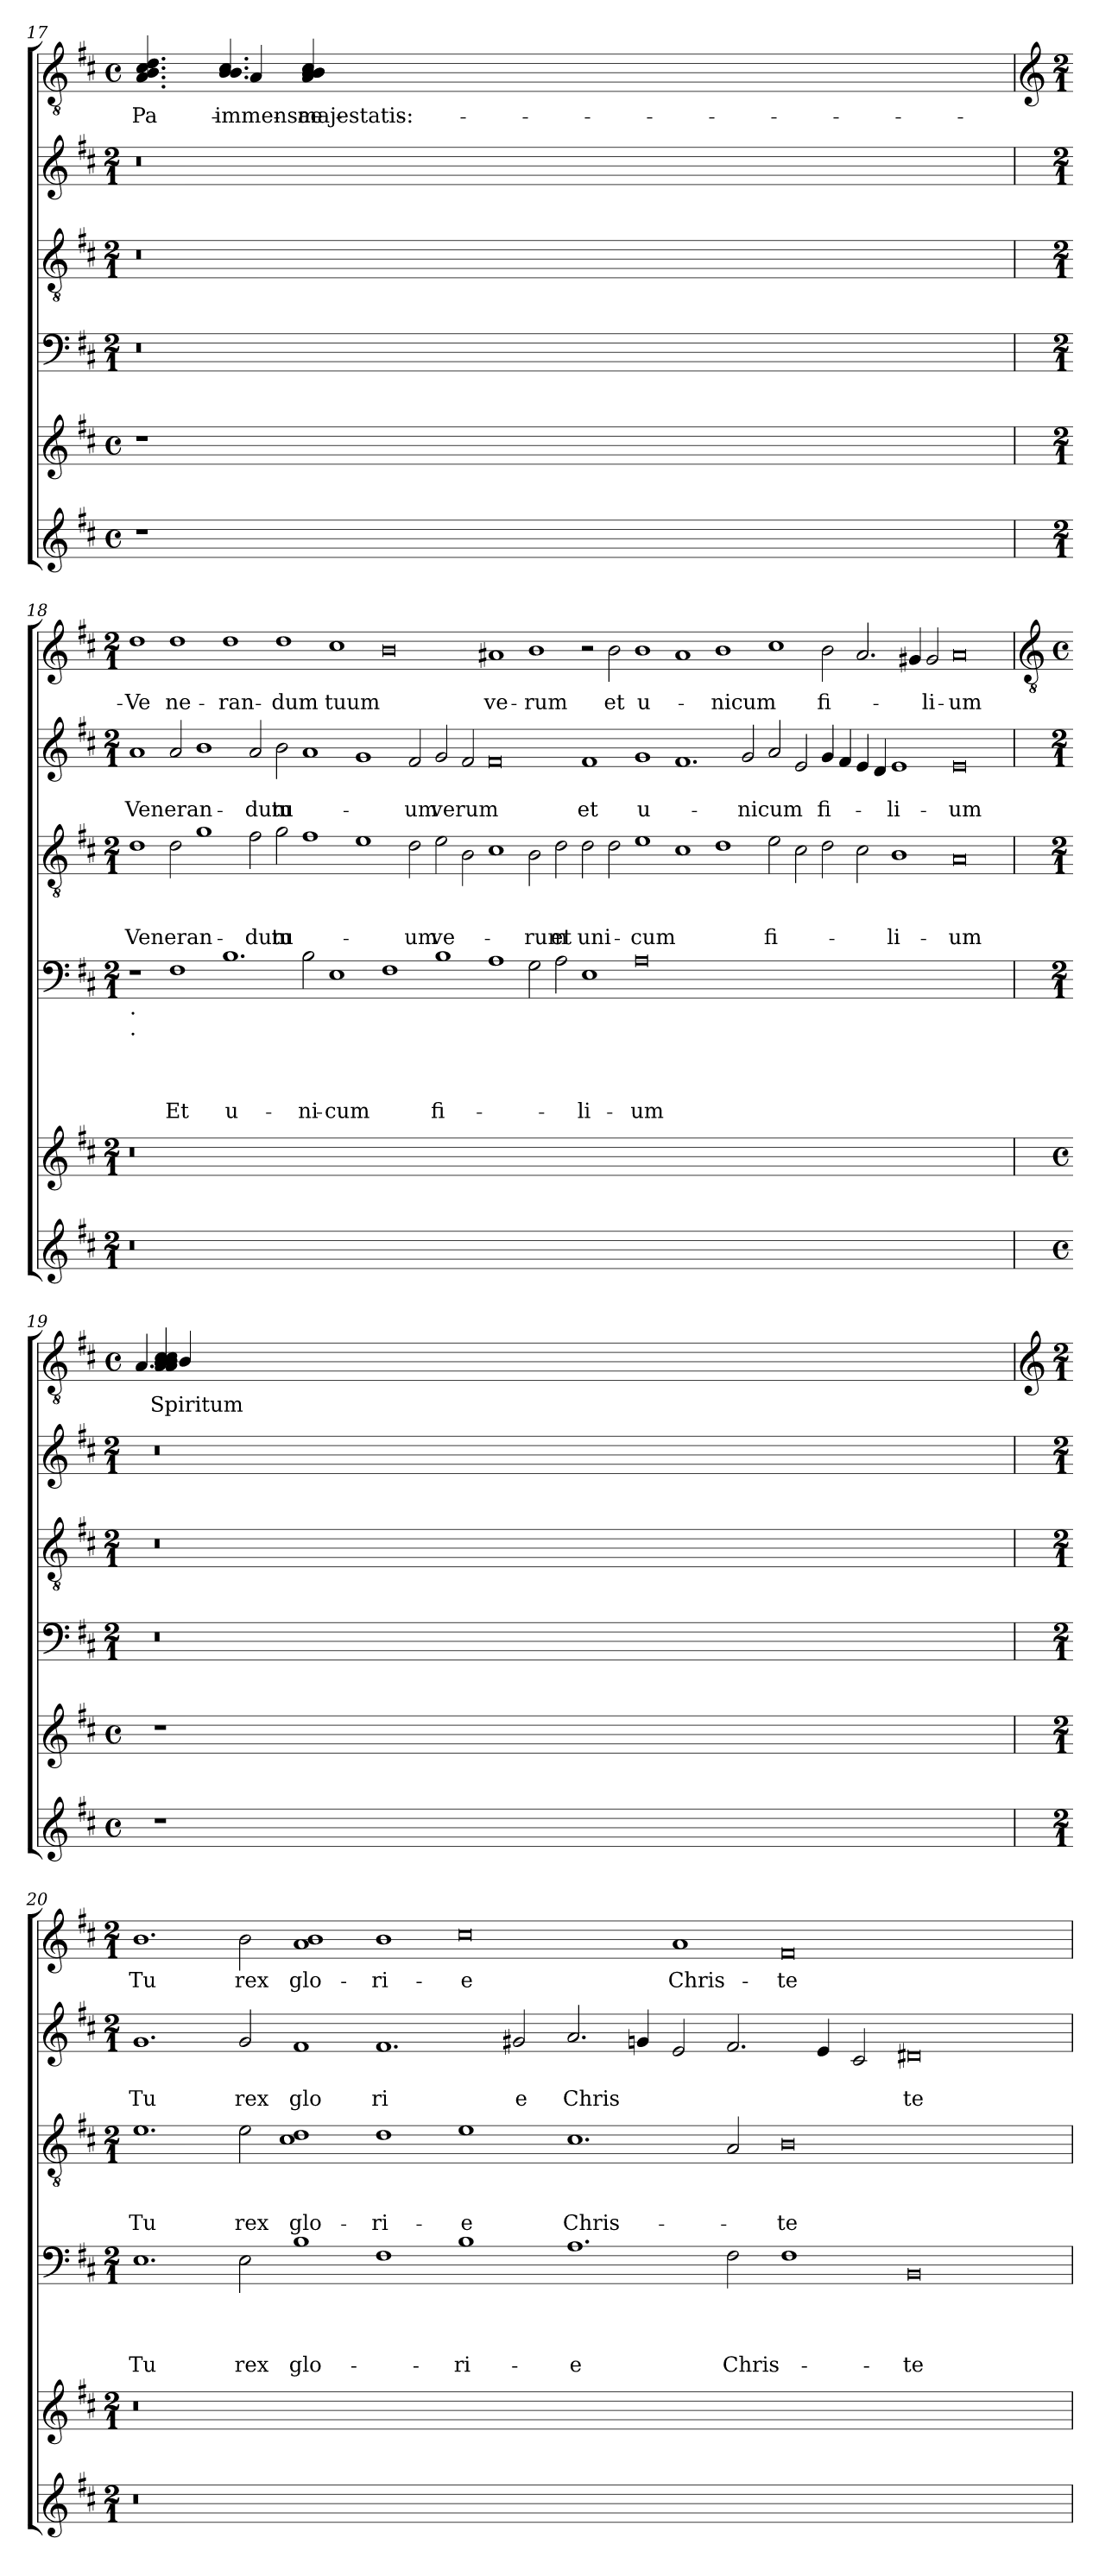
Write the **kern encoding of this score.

**kern	**kern	**kern	**text	**text	**text	**text	**kern	**text	**text	**text	**kern	**text	**text	**kern	**text
*part6	*part5	*part4	*part4	*part4	*part4	*part4	*part3	*part3	*part3	*part3	*part2	*part2	*part2	*part1	*part1
*staff6	*staff5	*staff4	*staff4	*staff4	*staff4	*staff4	*staff3	*staff3	*staff3	*staff3	*staff2	*staff2	*staff2	*staff1	*staff1
!!LO:LB:g=z
*clefG2	*clefG2	*clefF4	*	*	*	*	*clefGv2	*	*	*	*clefG2	*	*	*clefGv2	*
*k[f#c#]	*k[f#c#]	*k[f#c#]	*	*	*	*	*k[f#c#]	*	*	*	*k[f#c#]	*	*	*k[f#c#]	*
*D:	*D:	*D:	*	*	*	*	*D:	*	*	*	*D:	*	*	*D:	*
*M4/4	*M4/4	*M2/1	*	*	*	*	*M2/1	*	*	*	*M2/1	*	*	*M4/4	*
*met(c)	*met(c)	*	*	*	*	*	*	*	*	*	*	*	*	*met(c)	*
=17	=17	=17	=17	=17	=17	=17	=17	=17	=17	=17	=17	=17	=17	=17	=17
!	!	!	!	!	!	!	!	!	!	!	!	!	!	!	!LO:LY:b
*	*	*	*	*	*	*	*	*	*	*	*	*	*	*^	*
*	*	*	*	*	*	*	*	*	*	*	*	*	*	*	*^	*
*	*	*	*	*	*	*	*	*	*	*	*	*	*	*	*	*^	*
1r	1r	0r	.	.	.	.	0r	.	.	.	0r	.	.	(4.A/ 4.B/ 4.c#/ 4.d/	8ryy	4ryy	8ryy	Pa-
!	!	!	!	!	!	!	!	!	!	!	!	!	!	!	!	!	!	!LO:LY:b
.	.	.	.	.	.	.	.	.	.	.	.	.	.	.	4.B/ 4.B/ 4.c#/	.	4A/	immensae
!	!	!	!	!	!	!	!	!	!	!	!	!	!	!	!	!	!	!LO:LY:b
.	.	.	.	.	.	.	.	.	.	.	.	.	.	.	.	4A/ 4B/ 4B/ 4B/ 4c#/	.	majestatis:
.	.	.	.	.	.	.	.	.	.	.	.	.	.	1.ryy	.	.	1.ryy	.
.	.	.	.	.	.	.	.	.	.	.	.	.	.	.	1.ryy	1.ryy	.	.
1ryy	1ryy	.	.	.	.	.	.	.	.	.	.	.	.	.	.	.	.	.
.	.	.	.	.	.	.	.	.	.	.	.	.	.	8ryy	.	.	8ryy	.
*	*	*	*	*	*	*	*	*	*	*	*	*	*	*v	*v	*v	*v	*
!!LO:LB:g=z
=18	=18	=18	=18	=18	=18	=18	=18	=18	=18	=18	=18	=18	=18	=18	=18
*	*	*	*	*	*	*	*	*	*	*	*	*	*	*clefG2	*
*M2/1	*M2/1	*M2/1	*	*	*	*	*M2/1	*	*	*	*M2/1	*	*	*M2/1	*
*	*	*	*	*	*	*	*	*	*	*	*	*	*	*^	*
*	*	*	*	*	*	*	*	*	*	*	*	*	*	*	*^	*
*	*	*	*	*	*	*	*	*	*	*	*	*	*	*	*	*^	*
!	!	!LO:TX:b:t=.	!	!	!	!	!	!	!	!	!	!	!	!	!	!	!	!
!	!	!LO:TX:b:t=.	!	!	!	!	!	!	!	!	!	!	!	!	!	!	!	!
!	!	!	!	!	!	!	!	!	!	!LO:LY:b	!	!	!LO:LY:b	!	!	!	!	!LO:LY:b
*	*	*	*	*	*	*	*	*	*	*	*	*	*	*v	*v	*v	*v	*
0r	0r	1r	.	.	.	.	1d	.	.	Veneran-	1a	.	Veneran-	1dd	Ve
!	!	!	!	!	!	!LO:LY:b	!	!	!	!	!	!	!	!	!LO:LY:b
.	.	1F#	.	.	.	Et	2d\	.	.	.	2a/	.	.	1dd	ne-
.	.	.	.	.	.	.	1g	.	.	.	1b	.	.	.	.
!	!	!	!	!	!	!LO:LY:b	!	!	!	!	!	!	!	!	!LO:LY:b
0000ryy	0000ryy	1.B	.	.	.	u-	.	.	.	.	.	.	.	1dd	-ran-
!	!	!	!	!	!	!	!	!	!	!LO:LY:b	!	!	!LO:LY:b	!	!
.	.	.	.	.	.	.	2f#\	.	.	-dum	2a/	.	-dum	.	.
!	!	!	!	!	!	!	!	!	!	!LO:LY:b	!	!	!LO:LY:b	!	!LO:LY:b
.	.	.	.	.	.	.	2g\	.	.	tu-	2b\	.	tu-	1dd	-dum
!	!	!	!	!	!	!LO:LY:b	!	!	!	!	!	!	!	!	!
.	.	2B\	.	.	.	-ni-	1f#	.	.	.	1a	.	.	.	.
!	!	!	!	!	!	!LO:LY:b	!	!	!	!	!	!	!	!	!LO:LY:b
.	.	1E	.	.	.	-cum	.	.	.	.	.	.	.	1cc#	tuum
.	.	.	.	.	.	.	1e	.	.	.	1g	.	.	.	.
.	.	1F#	.	.	.	.	.	.	.	.	.	.	.	0b	.
!	!	!	!	!	!	!	!	!	!	!LO:LY:b	!	!	!LO:LY:b	!	!
.	.	.	.	.	.	.	2d\	.	.	-um	2f#/	.	-um	.	.
!	!	!	!	!	!	!LO:LY:b	!	!	!	!LO:LY:b	!	!	!LO:LY:b	!	!
.	.	1B	.	.	.	fi-	2e\	.	.	ve-	2g/	.	verum	.	.
.	.	.	.	.	.	.	2B\	.	.	.	2f#/	.	.	.	.
!	!	!	!	!	!	!	!	!	!	!	!	!	!	!	!LO:LY:b
.	.	1A	.	.	.	.	1c#	.	.	.	0f#	.	.	1a#X	ve-
!	!	!	!	!	!	!	!	!	!	!LO:LY:b	!	!	!	!	!LO:LY:b
.	.	2G\	.	.	.	.	2B\	.	.	-rum	.	.	.	1b	-rum
!	!	!	!	!	!	!	!	!	!	!LO:LY:b	!	!	!	!	!
.	.	2A\	.	.	.	.	2d\	.	.	et	.	.	.	.	.
!	!	!	!	!	!	!LO:LY:b	!	!	!	!LO:LY:b	!	!	!LO:LY:b	!	!
.	.	1E	.	.	.	-li-	2d\	.	.	uni-	1f#	.	et	2r	.
!	!	!	!	!	!	!	!	!	!	!	!	!	!	!	!LO:LY:b
.	.	.	.	.	.	.	2d\	.	.	.	.	.	.	2b\	et
!	!	!	!	!	!	!LO:LY:b	!	!	!	!LO:LY:b	!	!	!LO:LY:b	!	!LO:LY:b
.	.	0A	.	.	.	-um	1e	.	.	-cum	1g	.	u-	1b	u-
.	.	.	.	.	.	.	1c#	.	.	.	1.f#	.	.	1a#	.
!	!	!	!	!	!	!	!	!	!	!	!	!	!	!	!LO:LY:b
.	.	00.ryy	.	.	.	.	1d	.	.	.	.	.	.	1b	-nicum
!	!	!	!	!	!	!	!	!	!	!	!	!	!LO:LY:b	!	!
.	.	.	.	.	.	.	.	.	.	.	2g/	.	-nicum	.	.
!	!	!	!	!	!	!	!	!	!	!LO:LY:b	!	!	!	!	!
.	.	.	.	.	.	.	2e\	.	.	fi-	2a/	.	.	1cc#	.
.	.	.	.	.	.	.	2c#\	.	.	.	2e/	.	.	.	.
!	!	!	!	!	!	!	!	!	!	!	!	!	!LO:LY:b	!	!LO:LY:b
.	.	.	.	.	.	.	2d\	.	.	.	4g/	.	fi-	2b\	fi-
.	.	.	.	.	.	.	.	.	.	.	4f#/	.	.	.	.
.	.	.	.	.	.	.	2c#\	.	.	.	4e/	.	.	2.a#/	.
.	.	.	.	.	.	.	.	.	.	.	4d/	.	.	.	.
!	!	!	!	!	!	!	!	!	!	!LO:LY:b	!	!	!LO:LY:b	!	!
.	.	.	.	.	.	.	1B	.	.	-li-	1e	.	-li-	.	.
.	.	.	.	.	.	.	.	.	.	.	.	.	.	4g#X/	.
!	!	!	!	!	!	!	!	!	!	!	!	!	!	!	!LO:LY:b
.	.	.	.	.	.	.	.	.	.	.	.	.	.	2g#/	-li-
!	!	!	!	!	!	!	!	!	!	!LO:LY:b	!	!	!LO:LY:b	!	!LO:LY:b
.	.	.	.	.	.	.	0A	.	.	-um	0e	.	-um	0a#	-um
!!LO:PB:g=z
=19!	=19!	=19!	=19!	=19!	=19!	=19!	=19!	=19!	=19!	=19!	=19!	=19!	=19!	=19!	=19!
*	*	*	*	*	*	*	*	*	*	*	*	*	*	*clefGv2	*
*M4/4	*M4/4	*M2/1	*	*	*	*	*M2/1	*	*	*	*M2/1	*	*	*M4/4	*
*met(c)	*met(c)	*	*	*	*	*	*	*	*	*	*	*	*	*met(c)	*
!	!	!	!	!	!	!	!	!	!	!	!	!	!	!	!LO:LY:b
*	*	*	*	*	*	*	*	*	*	*	*	*	*	*^	*
*	*	*	*	*	*	*	*	*	*	*	*	*	*	*	*^	*
1r	1r	0r	.	.	.	.	0r	.	.	.	0r	.	.	4A/ 4A/ 4B/ 4B/ 4B/ 4B/ 4B/ 4c#/ 4c#/	4B/	4.A/	Spiritum
.	.	.	.	.	.	.	.	.	.	.	.	.	.	1ryy	1ryy	.	.
.	.	.	.	.	.	.	.	.	.	.	.	.	.	.	.	1ryy	.
1ryy	1ryy	.	.	.	.	.	.	.	.	.	.	.	.	.	.	.	.
.	.	.	.	.	.	.	.	.	.	.	.	.	.	2ryy	2ryy	.	.
.	.	.	.	.	.	.	.	.	.	.	.	.	.	.	.	2ryy	.
.	.	.	.	.	.	.	.	.	.	.	.	.	.	8ryy	8ryy	.	.
.	.	.	.	.	.	.	.	.	.	.	.	.	.	8ryy	8ryy	8ryy	.
*	*	*	*	*	*	*	*	*	*	*	*	*	*	*v	*v	*v	*
!!LO:LB:g=z
=20	=20	=20	=20	=20	=20	=20	=20	=20	=20	=20	=20	=20	=20	=20	=20
*	*	*	*	*	*	*	*	*	*	*	*	*	*	*clefG2	*
*M2/1	*M2/1	*M2/1	*	*	*	*	*M2/1	*	*	*	*M2/1	*	*	*M2/1	*
*	*	*	*	*	*	*	*	*	*	*	*	*	*	*^	*
*	*	*	*	*	*	*	*	*	*	*	*	*	*	*	*^	*
!	!	!	!	!	!	!LO:LY:b	!	!	!	!LO:LY:b	!	!	!LO:LY:b	!	!	!	!LO:LY:b
*	*	*	*	*	*	*	*	*	*	*	*	*	*	*v	*v	*v	*
0r	0r	1.E	.	.	.	Tu	1.e	.	.	Tu	1.g	.	Tu	1.b	Tu
!	!	!	!	!	!	!LO:LY:b	!	!	!	!LO:LY:b	!	!	!LO:LY:b	!	!LO:LY:b
.	.	2E\	.	.	.	rex	2e\	.	.	rex	2g/	.	rex	2b\	rex
!	!	!	!	!	!	!LO:LY:b	!	!	!	!LO:LY:b	!	!	!LO:LY:b	!	!LO:LY:b
000ryy	000ryy	1B	.	.	.	glo-	1c# 1d	.	.	glo-	1f#	.	glo	1a 1b	glo-
!	!	!	!	!	!	!	!	!	!	!LO:LY:b	!	!	!LO:LY:b	!	!LO:LY:b
.	.	1F#	.	.	.	.	1d	.	.	-ri-	1.f#	.	ri	1b	-ri-
!	!	!	!	!	!	!LO:LY:b	!	!	!	!LO:LY:b	!	!	!	!	!LO:LY:b
.	.	1B	.	.	.	-ri-	1e	.	.	-e	.	.	.	0cc#	-e
!	!	!	!	!	!	!	!	!	!	!	!	!	!LO:LY:b	!	!
.	.	.	.	.	.	.	.	.	.	.	2g#X/	.	e	.	.
!	!	!	!	!	!	!LO:LY:b:rj	!	!	!	!LO:LY:b	!	!	!LO:LY:b	!	!
.	.	1.A	.	.	.	-e	1.c#	.	.	Chris-	2.a/	.	Chris	.	.
.	.	.	.	.	.	.	.	.	.	.	4gn/	.	.	.	.
!	!	!	!	!	!	!	!	!	!	!	!	!	!	!	!LO:LY:b
.	.	.	.	.	.	.	.	.	.	.	2e/	.	.	1a	Chris-
!	!	!	!	!	!	!LO:LY:b	!	!	!	!	!	!	!	!	!
.	.	2F#\	.	.	.	Chris-	2A/	.	.	.	2.f#/	.	.	.	.
!	!	!	!	!	!	!	!	!	!	!LO:LY:b	!	!	!	!	!LO:LY:b
.	.	1F#	.	.	.	.	0B	.	.	-te	.	.	.	0f#	-te
.	.	.	.	.	.	.	.	.	.	.	4e/	.	.	.	.
.	.	.	.	.	.	.	.	.	.	.	2c#/	.	.	.	.
!	!	!	!	!	!	!LO:LY:b	!	!	!	!	!	!	!LO:LY:b	!	!
.	.	0BB	.	.	.	-te	.	.	.	.	0d#X	.	te	.	.
.	.	.	.	.	.	.	1ryy	.	.	.	.	.	.	1ryy	.
=!	=!	=!	=!	=!	=!	=!	=!	=!	=!	=!	=!	=!	=!	=!	=!
*-	*-	*-	*-	*-	*-	*-	*-	*-	*-	*-	*-	*-	*-	*-	*-
